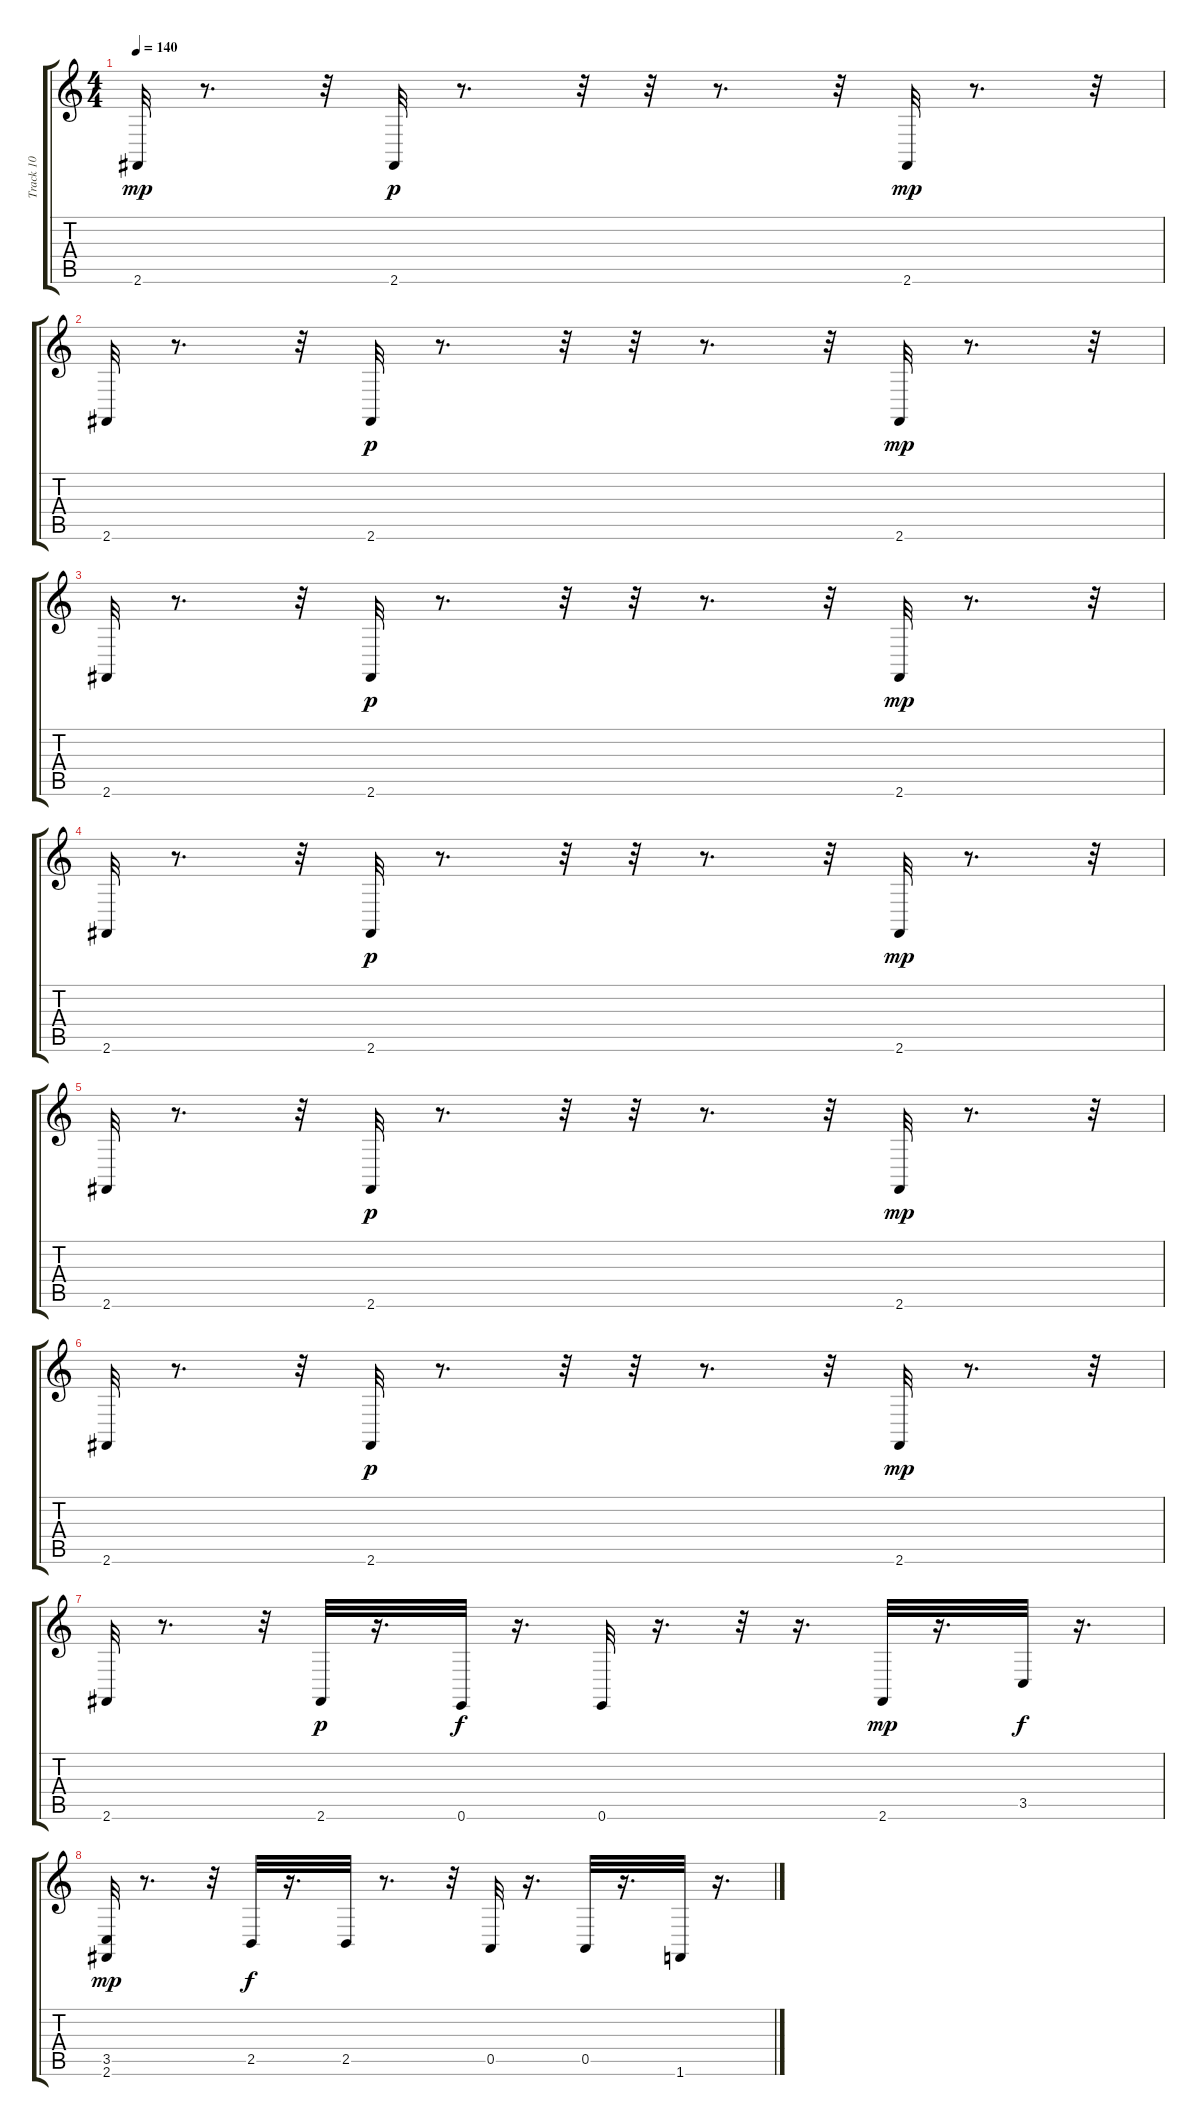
\track ("Track 10" "Track 10") {instrument celesta}
\staff {score tabs}
\tuning (E4 B3 G3 D3 A2 E2) {hide}
\ts (4 4)
\tempo 140
\clef g2
\ks c
2.6.32{dy mp} r.8{d} r.32 2.6.32{dy p} r.8{d} r.32 r.32 r.8{d} r.32 2.6.32{dy mp} r.8{d} r.32 |
2.6.32 r.8{d} r.32 2.6.32{dy p} r.8{d} r.32 r.32 r.8{d} r.32 2.6.32{dy mp} r.8{d} r.32 |
2.6.32 r.8{d} r.32 2.6.32{dy p} r.8{d} r.32 r.32 r.8{d} r.32 2.6.32{dy mp} r.8{d} r.32 |
2.6.32 r.8{d} r.32 2.6.32{dy p} r.8{d} r.32 r.32 r.8{d} r.32 2.6.32{dy mp} r.8{d} r.32 |
2.6.32 r.8{d} r.32 2.6.32{dy p} r.8{d} r.32 r.32 r.8{d} r.32 2.6.32{dy mp} r.8{d} r.32 |
2.6.32 r.8{d} r.32 2.6.32{dy p} r.8{d} r.32 r.32 r.8{d} r.32 2.6.32{dy mp} r.8{d} r.32 |
2.6.32 r.8{d} r.32 2.6.32{dy p} r.16{d} 0.6.32{dy f} r.16{d} 0.6.32 r.16{d} r.32 r.16{d} 2.6.32{dy mp} r.16{d} 3.5.32{dy f} r.16{d} |
(3.5 2.6).32{dy mp} r.8{d} r.32 2.5.32{dy f} r.16{d} 2.5.32 r.8{d} r.32 0.5.32 r.16{d} 0.5.32 r.16{d} 1.6.32 r.16{d}
